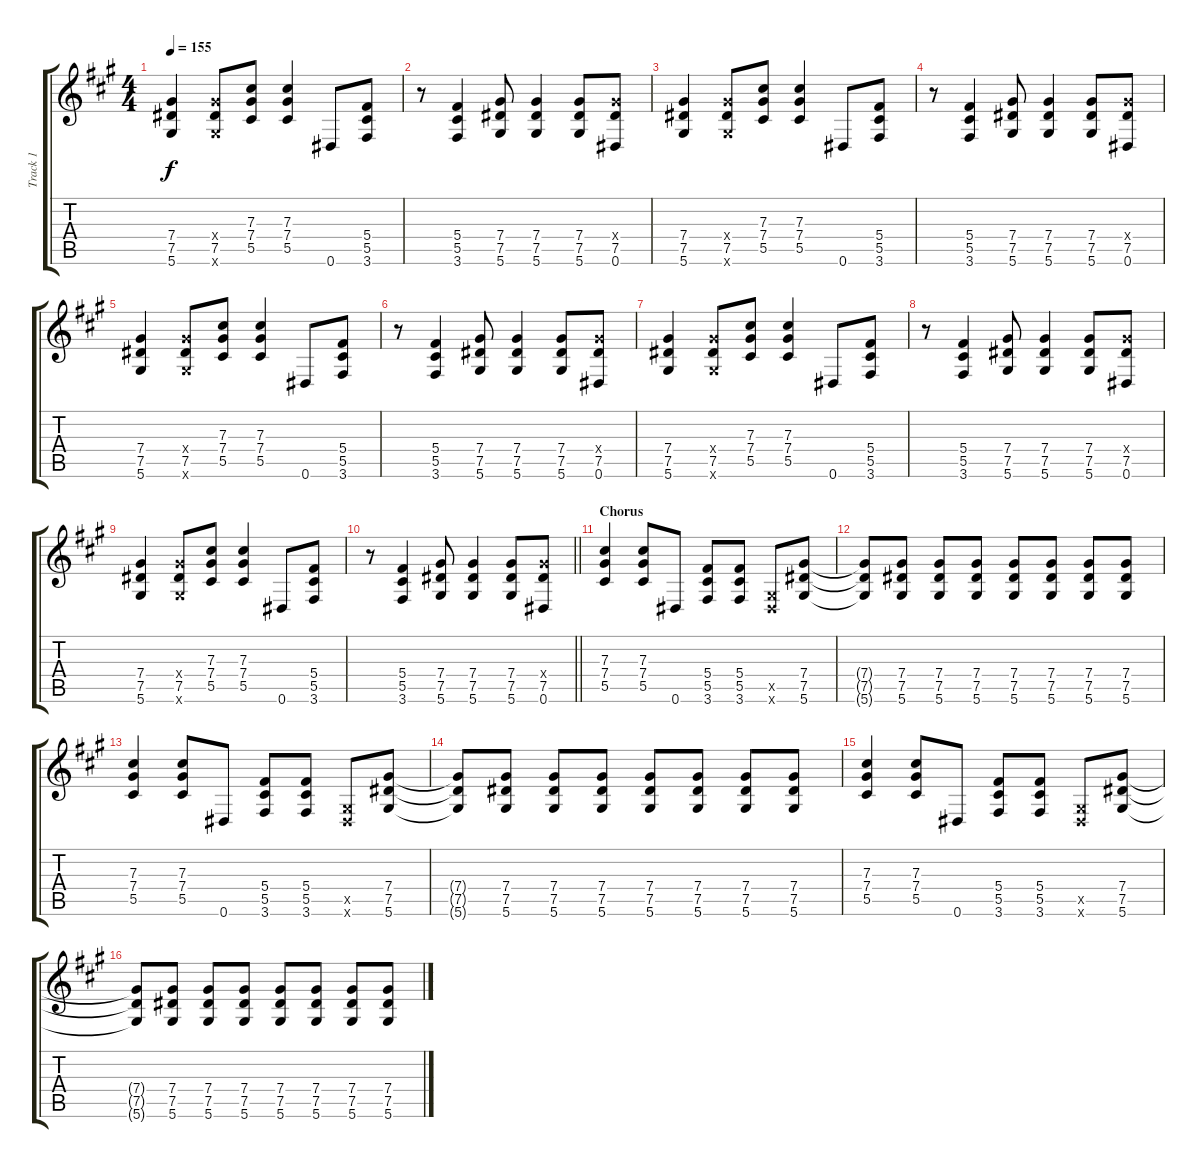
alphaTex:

\track ("Track 1" "Track 1") {instrument distortionguitar}
\staff {score tabs}
\tuning (Eb4 Bb3 Gb3 Db3 Ab2 Eb2) {hide}
\ts (4 4)
\tempo 155
\clef g2
\ks a
(7.4 7.5 5.6).4{dy f} (7.4{x} 7.5 5.6{x}).8 (7.3 7.4 5.5).8 (7.3 7.4 5.5).4 0.6.8 (5.4 5.5 3.6).8 |
r.8 (5.4 5.5 3.6).4 (7.4 7.5 5.6).8 (7.4 7.5 5.6).4 (7.4 7.5 5.6).8 (7.4{x} 7.5 0.6).8 |
(7.4 7.5 5.6).4 (7.4{x} 7.5 5.6{x}).8 (7.3 7.4 5.5).8 (7.3 7.4 5.5).4 0.6.8 (5.4 5.5 3.6).8 |
r.8 (5.4 5.5 3.6).4 (7.4 7.5 5.6).8 (7.4 7.5 5.6).4 (7.4 7.5 5.6).8 (7.4{x} 7.5 0.6).8 |
(7.4 7.5 5.6).4 (7.4{x} 7.5 5.6{x}).8 (7.3 7.4 5.5).8 (7.3 7.4 5.5).4 0.6.8 (5.4 5.5 3.6).8 |
r.8 (5.4 5.5 3.6).4 (7.4 7.5 5.6).8 (7.4 7.5 5.6).4 (7.4 7.5 5.6).8 (7.4{x} 7.5 0.6).8 |
(7.4 7.5 5.6).4 (7.4{x} 7.5 5.6{x}).8 (7.3 7.4 5.5).8 (7.3 7.4 5.5).4 0.6.8 (5.4 5.5 3.6).8 |
r.8 (5.4 5.5 3.6).4 (7.4 7.5 5.6).8 (7.4 7.5 5.6).4 (7.4 7.5 5.6).8 (7.4{x} 7.5 0.6).8 |
(7.4 7.5 5.6).4 (7.4{x} 7.5 5.6{x}).8 (7.3 7.4 5.5).8 (7.3 7.4 5.5).4 0.6.8 (5.4 5.5 3.6).8 |
\barLineRight lightlight
r.8 (5.4 5.5 3.6).4 (7.4 7.5 5.6).8 (7.4 7.5 5.6).4 (7.4 7.5 5.6).8 (7.4{x} 7.5 0.6).8 |
\section ("" "Chorus")
(7.3 7.4 5.5).4 (7.3 7.4 5.5).8 0.6.8 (5.4 5.5 3.6).8 (5.4 5.5 3.6).8 (0.5{x} 0.6{x}).8 (7.4 7.5 5.6).8 |
(7.4{t} 7.5{t} 5.6{t}).8 (7.4 7.5 5.6).8 (7.4 7.5 5.6).8 (7.4 7.5 5.6).8 (7.4 7.5 5.6).8 (7.4 7.5 5.6).8 (7.4 7.5 5.6).8 (7.4 7.5 5.6).8 |
(7.3 7.4 5.5).4 (7.3 7.4 5.5).8 0.6.8 (5.4 5.5 3.6).8 (5.4 5.5 3.6).8 (0.5{x} 0.6{x}).8 (7.4 7.5 5.6).8 |
(7.4{t} 7.5{t} 5.6{t}).8 (7.4 7.5 5.6).8 (7.4 7.5 5.6).8 (7.4 7.5 5.6).8 (7.4 7.5 5.6).8 (7.4 7.5 5.6).8 (7.4 7.5 5.6).8 (7.4 7.5 5.6).8 |
(7.3 7.4 5.5).4 (7.3 7.4 5.5).8 0.6.8 (5.4 5.5 3.6).8 (5.4 5.5 3.6).8 (0.5{x} 0.6{x}).8 (7.4 7.5 5.6).8 |
(7.4{t} 7.5{t} 5.6{t}).8 (7.4 7.5 5.6).8 (7.4 7.5 5.6).8 (7.4 7.5 5.6).8 (7.4 7.5 5.6).8 (7.4 7.5 5.6).8 (7.4 7.5 5.6).8 (7.4 7.5 5.6).8
